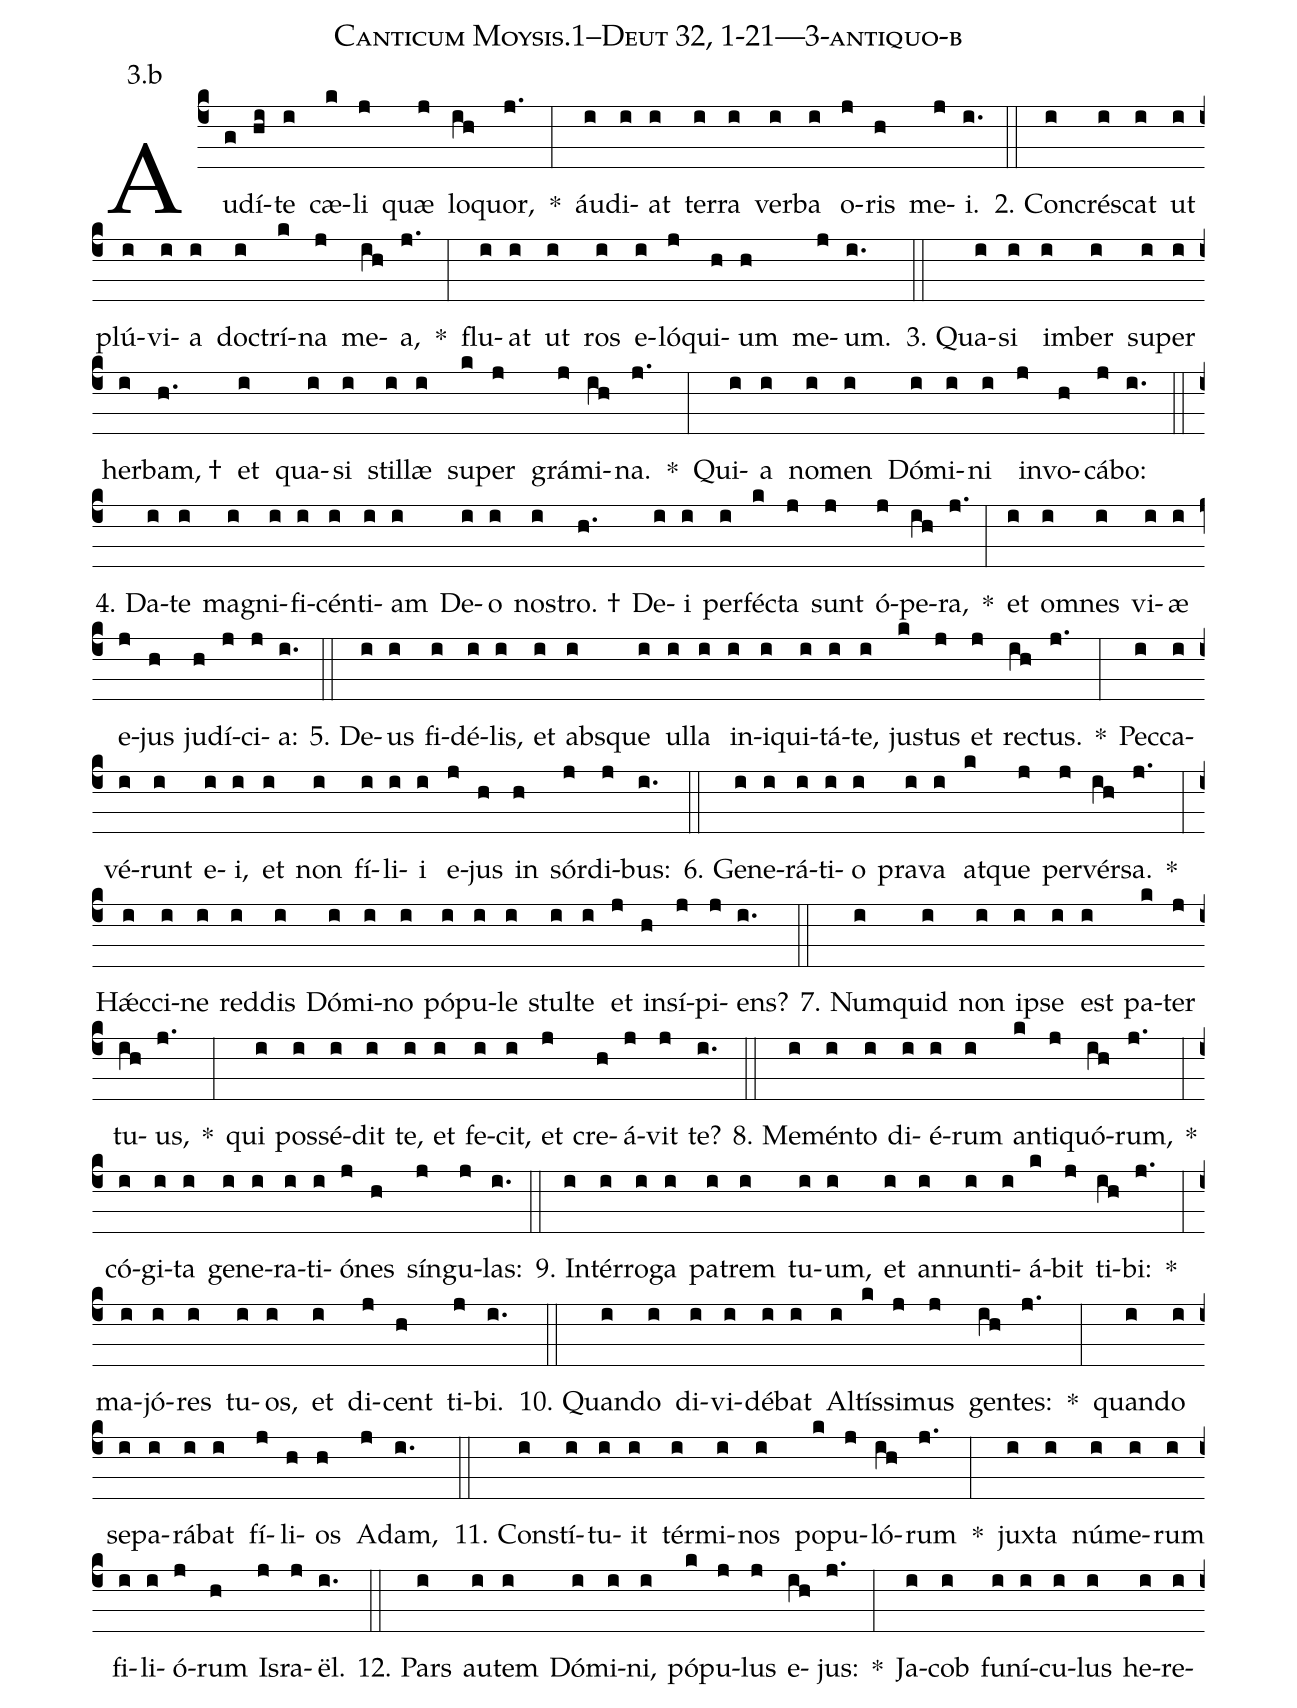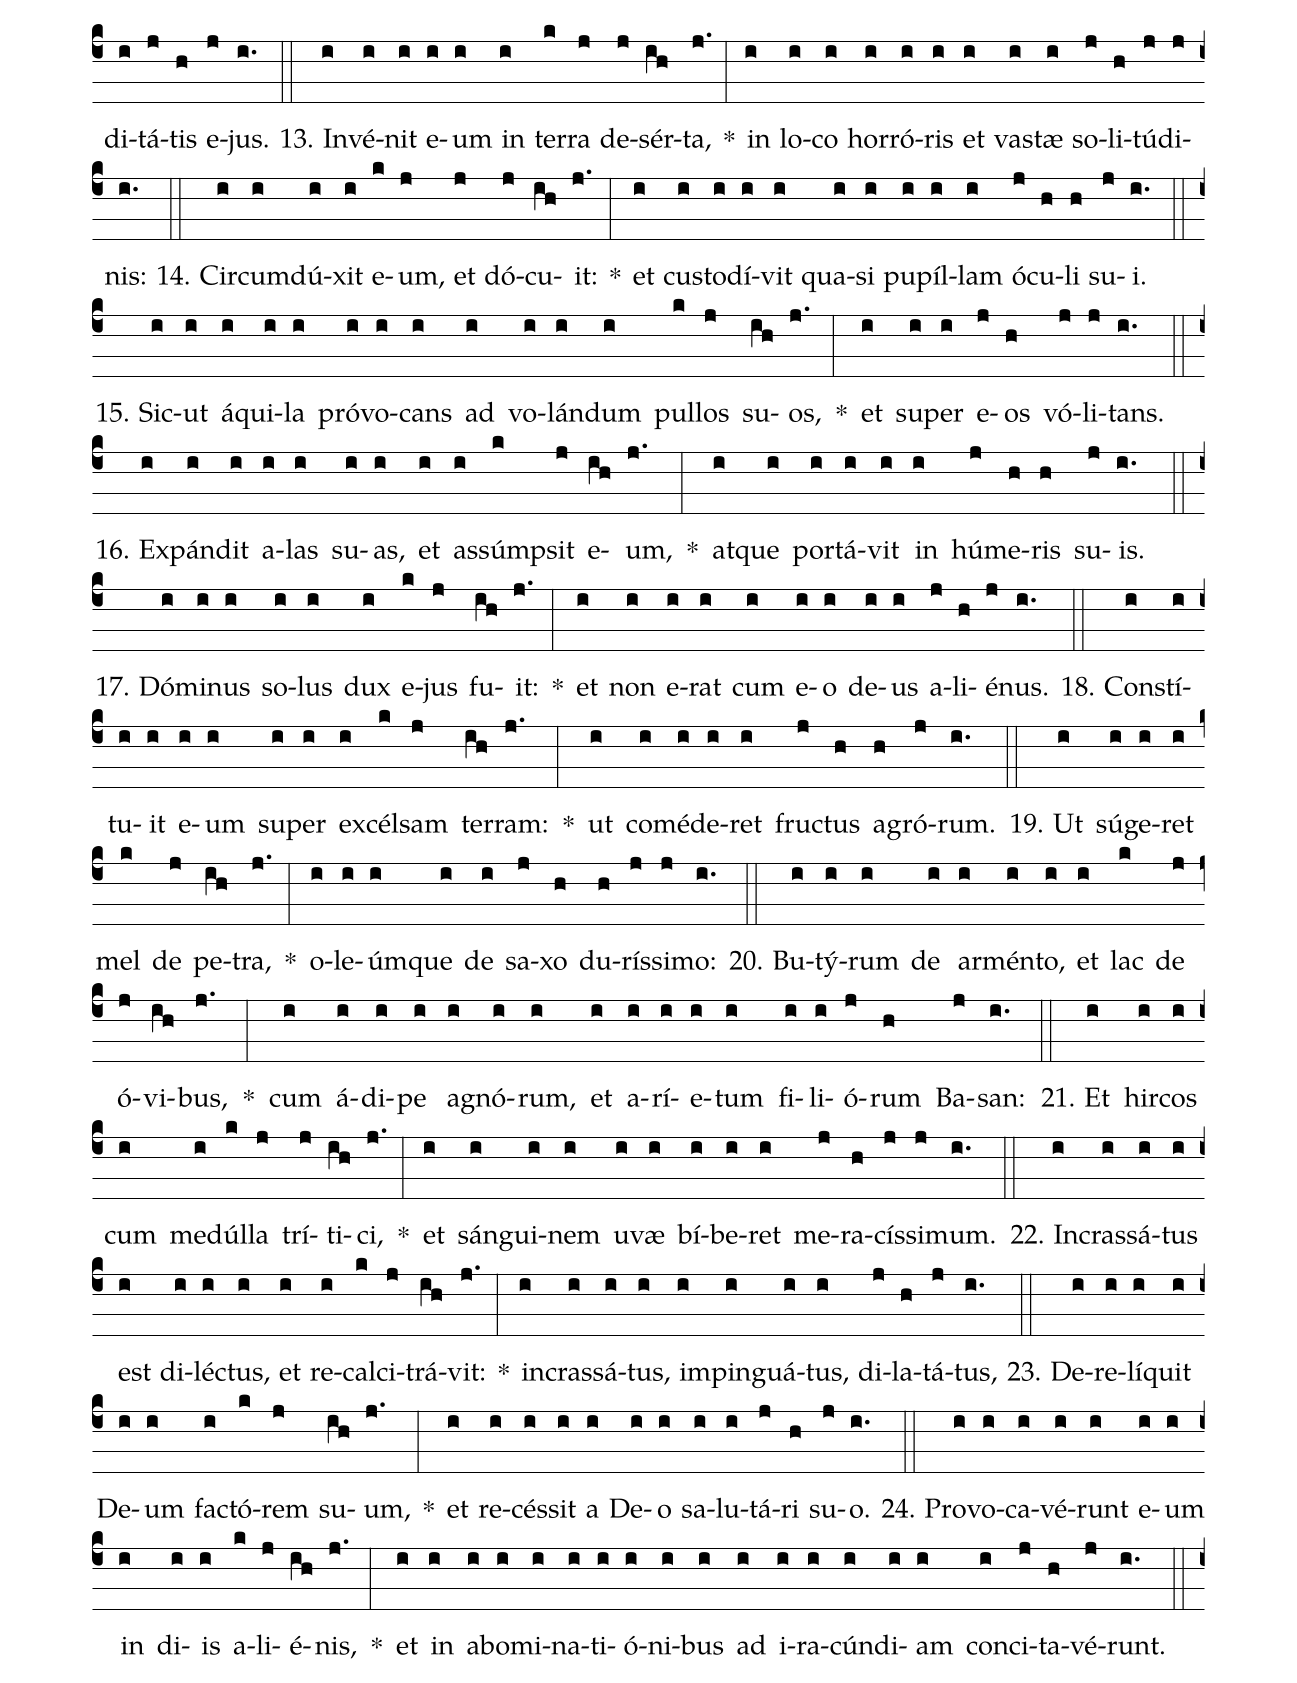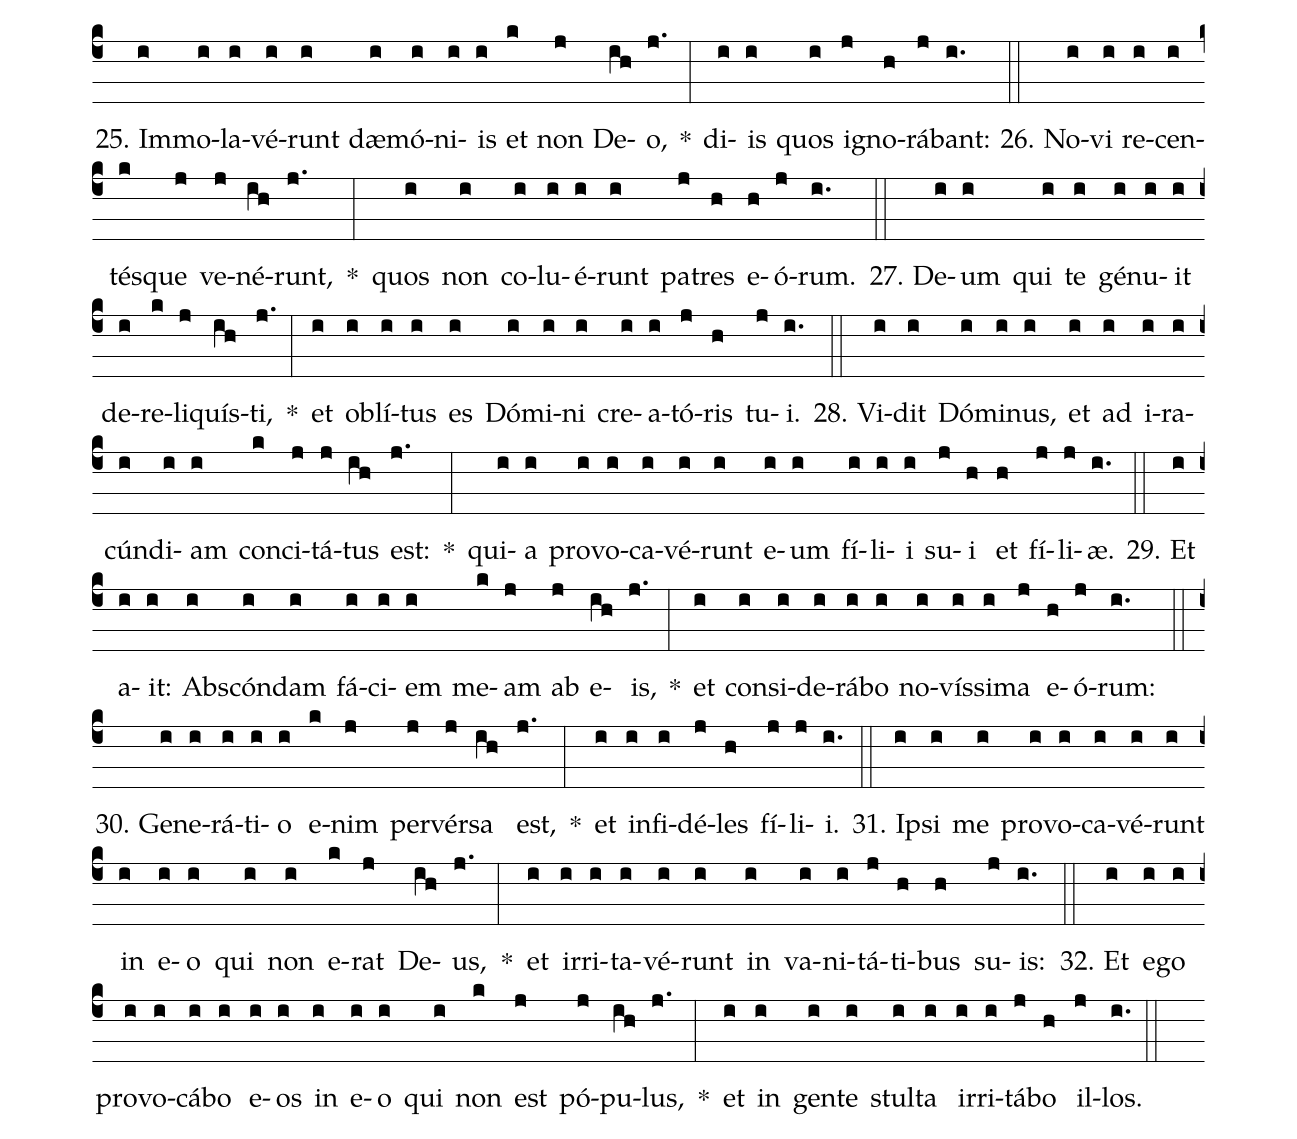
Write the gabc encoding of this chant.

name: Canticum Moysis.1--Deut 32, 1-21---3-antiquo-b;
annotation: 3.b;
%%
(c4)Au(g)dí(hi)te(i) cæ(k)li(j) quæ(j) lo(ih)quor,(j.) *(:) áu(i)di(i)at(i) ter(i)ra(i) ver(i)ba(i) o(j)ris(h) me(j)i.(i.) (::)
2. Con(i)crés(i)cat(i) ut(i) plú(i)vi(i)a(i) doc(i)trí(k)na(j) me(ih)a,(j.) *(:) flu(i)at(i) ut(i) ros(i) e(i)ló(j)qui(h)um(h) me(j)um.(i.) (::)
3. Qua(i)si(i) im(i)ber(i) su(i)per(i) her(i)bam, †(h.) et(i) qua(i)si(i) stil(i)læ(i) su(k)per(j) grá(j)mi(ih)na.(j.) *(:) Qui(i)a(i) no(i)men(i) Dó(i)mi(i)ni(i) in(j)vo(h)cá(j)bo:(i.) (::)
4. Da(i)te(i) ma(i)gni(i)fi(i)cén(i)ti(i)am(i) De(i)o(i) nos(i)tro. †(h.) De(i)i(i) per(i)féc(k)ta(j) sunt(j) ó(j)pe(ih)ra,(j.) *(:) et(i) om(i)nes(i) vi(i)æ(i) e(j)jus(h) ju(h)dí(j)ci(j)a:(i.) (::)
5. De(i)us(i) fi(i)dé(i)lis,(i) et(i) abs(i)que(i) ul(i)la(i) in(i)i(i)qui(i)tá(i)te,(i) jus(k)tus(j) et(j) rec(ih)tus.(j.) *(:) Pec(i)ca(i)vé(i)runt(i) e(i)i,(i) et(i) non(i) fí(i)li(i)i(i) e(j)jus(h) in(h) sór(j)di(j)bus:(i.) (::)
6. Ge(i)ne(i)rá(i)ti(i)o(i) pra(i)va(i) at(k)que(j) per(j)vér(ih)sa.(j.) *(:) Hǽc(i)ci(i)ne(i) red(i)dis(i) Dó(i)mi(i)no(i) pó(i)pu(i)le(i) stul(i)te(i) et(j) in(h)sí(j)pi(j)ens?(i.) (::)
7. Num(i)quid(i) non(i) ip(i)se(i) est(i) pa(k)ter(j) tu(ih)us,(j.) *(:) qui(i) pos(i)sé(i)dit(i) te,(i) et(i) fe(i)cit,(i) et(j) cre(h)á(j)vit(j) te?(i.) (::)
8. Me(i)mén(i)to(i) di(i)é(i)rum(i) an(k)ti(j)quó(ih)rum,(j.) *(:) có(i)gi(i)ta(i) ge(i)ne(i)ra(i)ti(i)ó(j)nes(h) sín(j)gu(j)las:(i.) (::)
9. In(i)tér(i)ro(i)ga(i) pa(i)trem(i) tu(i)um,(i) et(i) an(i)nun(i)ti(i)á(k)bit(j) ti(ih)bi:(j.) *(:) ma(i)jó(i)res(i) tu(i)os,(i) et(i) di(j)cent(h) ti(j)bi.(i.) (::)
10. Quan(i)do(i) di(i)vi(i)dé(i)bat(i) Al(i)tís(k)si(j)mus(j) gen(ih)tes:(j.) *(:) quan(i)do(i) se(i)pa(i)rá(i)bat(i) fí(j)li(h)os(h) A(j)dam,(i.) (::)
11. Con(i)stí(i)tu(i)it(i) tér(i)mi(i)nos(i) po(k)pu(j)ló(ih)rum(j.) *(:) jux(i)ta(i) nú(i)me(i)rum(i) fi(i)li(i)ó(j)rum(h) Is(j)ra(j)ël.(i.) (::)
12. Pars(i) au(i)tem(i) Dó(i)mi(i)ni,(i) pó(k)pu(j)lus(j) e(ih)jus:(j.) *(:) Ja(i)cob(i) fu(i)ní(i)cu(i)lus(i) he(i)re(i)di(i)tá(j)tis(h) e(j)jus.(i.) (::)
13. In(i)vé(i)nit(i) e(i)um(i) in(i) ter(k)ra(j) de(j)sér(ih)ta,(j.) *(:) in(i) lo(i)co(i) hor(i)ró(i)ris(i) et(i) vas(i)tæ(i) so(j)li(h)tú(j)di(j)nis:(i.) (::)
14. Cir(i)cum(i)dú(i)xit(i) e(k)um,(j) et(j) dó(j)cu(ih)it:(j.) *(:) et(i) cus(i)to(i)dí(i)vit(i) qua(i)si(i) pu(i)píl(i)lam(i) ó(j)cu(h)li(h) su(j)i.(i.) (::)
15. Sic(i)ut(i) á(i)qui(i)la(i) pró(i)vo(i)cans(i) ad(i) vo(i)lán(i)dum(i) pul(k)los(j) su(ih)os,(j.) *(:) et(i) su(i)per(i) e(j)os(h) vó(j)li(j)tans.(i.) (::)
16. Ex(i)pán(i)dit(i) a(i)las(i) su(i)as,(i) et(i) as(i)súmp(k)sit(j) e(ih)um,(j.) *(:) at(i)que(i) por(i)tá(i)vit(i) in(i) hú(j)me(h)ris(h) su(j)is.(i.) (::)
17. Dó(i)mi(i)nus(i) so(i)lus(i) dux(i) e(k)jus(j) fu(ih)it:(j.) *(:) et(i) non(i) e(i)rat(i) cum(i) e(i)o(i) de(i)us(i) a(j)li(h)é(j)nus.(i.) (::)
18. Con(i)stí(i)tu(i)it(i) e(i)um(i) su(i)per(i) ex(i)cél(k)sam(j) ter(ih)ram:(j.) *(:) ut(i) com(i)é(i)de(i)ret(i) fruc(j)tus(h) a(h)gró(j)rum.(i.) (::)
19. Ut(i) sú(i)ge(i)ret(i) mel(k) de(j) pe(ih)tra,(j.) *(:) o(i)le(i)úm(i)que(i) de(i) sa(j)xo(h) du(h)rís(j)si(j)mo:(i.) (::)
20. Bu(i)tý(i)rum(i) de(i) ar(i)mén(i)to,(i) et(i) lac(k) de(j) ó(j)vi(ih)bus,(j.) *(:) cum(i) á(i)di(i)pe(i) a(i)gnó(i)rum,(i) et(i) a(i)rí(i)e(i)tum(i) fi(i)li(i)ó(j)rum(h) Ba(j)san:(i.) (::)
21. Et(i) hir(i)cos(i) cum(i) me(i)dúl(k)la(j) trí(j)ti(ih)ci,(j.) *(:) et(i) sán(i)gui(i)nem(i) u(i)væ(i) bí(i)be(i)ret(i) me(j)ra(h)cís(j)si(j)mum.(i.) (::)
22. In(i)cras(i)sá(i)tus(i) est(i) di(i)léc(i)tus,(i) et(i) re(i)cal(k)ci(j)trá(ih)vit:(j.) *(:) in(i)cras(i)sá(i)tus,(i) im(i)pin(i)guá(i)tus,(i) di(j)la(h)tá(j)tus,(i.) (::)
23. De(i)re(i)lí(i)quit(i) De(i)um(i) fac(i)tó(k)rem(j) su(ih)um,(j.) *(:) et(i) re(i)cés(i)sit(i) a(i) De(i)o(i) sa(i)lu(i)tá(j)ri(h) su(j)o.(i.) (::)
24. Pro(i)vo(i)ca(i)vé(i)runt(i) e(i)um(i) in(i) di(i)is(i) a(k)li(j)é(ih)nis,(j.) *(:) et(i) in(i) ab(i)o(i)mi(i)na(i)ti(i)ó(i)ni(i)bus(i) ad(i) i(i)ra(i)cún(i)di(i)am(i) con(i)ci(j)ta(h)vé(j)runt.(i.) (::)
25. Im(i)mo(i)la(i)vé(i)runt(i) dæ(i)mó(i)ni(i)is(i) et(k) non(j) De(ih)o,(j.) *(:) di(i)is(i) quos(i) i(j)gno(h)rá(j)bant:(i.) (::)
26. No(i)vi(i) re(i)cen(i)tés(k)que(j) ve(j)né(ih)runt,(j.) *(:) quos(i) non(i) co(i)lu(i)é(i)runt(i) pa(j)tres(h) e(h)ó(j)rum.(i.) (::)
27. De(i)um(i) qui(i) te(i) gé(i)nu(i)it(i) de(i)re(k)li(j)quís(ih)ti,(j.) *(:) et(i) ob(i)lí(i)tus(i) es(i) Dó(i)mi(i)ni(i) cre(i)a(i)tó(j)ris(h) tu(j)i.(i.) (::)
28. Vi(i)dit(i) Dó(i)mi(i)nus,(i) et(i) ad(i) i(i)ra(i)cún(i)di(i)am(i) con(k)ci(j)tá(j)tus(ih) est:(j.) *(:) qui(i)a(i) pro(i)vo(i)ca(i)vé(i)runt(i) e(i)um(i) fí(i)li(i)i(i) su(j)i(h) et(h) fí(j)li(j)æ.(i.) (::)
29. Et(i) a(i)it:(i) Abs(i)cón(i)dam(i) fá(i)ci(i)em(i) me(k)am(j) ab(j) e(ih)is,(j.) *(:) et(i) con(i)si(i)de(i)rá(i)bo(i) no(i)vís(i)si(i)ma(j) e(h)ó(j)rum:(i.) (::)
30. Ge(i)ne(i)rá(i)ti(i)o(i) e(k)nim(j) per(j)vér(j)sa(ih) est,(j.) *(:) et(i) in(i)fi(i)dé(j)les(h) fí(j)li(j)i.(i.) (::)
31. Ip(i)si(i) me(i) pro(i)vo(i)ca(i)vé(i)runt(i) in(i) e(i)o(i) qui(i) non(i) e(k)rat(j) De(ih)us,(j.) *(:) et(i) ir(i)ri(i)ta(i)vé(i)runt(i) in(i) va(i)ni(i)tá(j)ti(h)bus(h) su(j)is:(i.) (::)
32. Et(i) e(i)go(i) pro(i)vo(i)cá(i)bo(i) e(i)os(i) in(i) e(i)o(i) qui(i) non(k) est(j) pó(j)pu(ih)lus,(j.) *(:) et(i) in(i) gen(i)te(i) stul(i)ta(i) ir(i)ri(i)tá(j)bo(h) il(j)los.(i.) (::)
